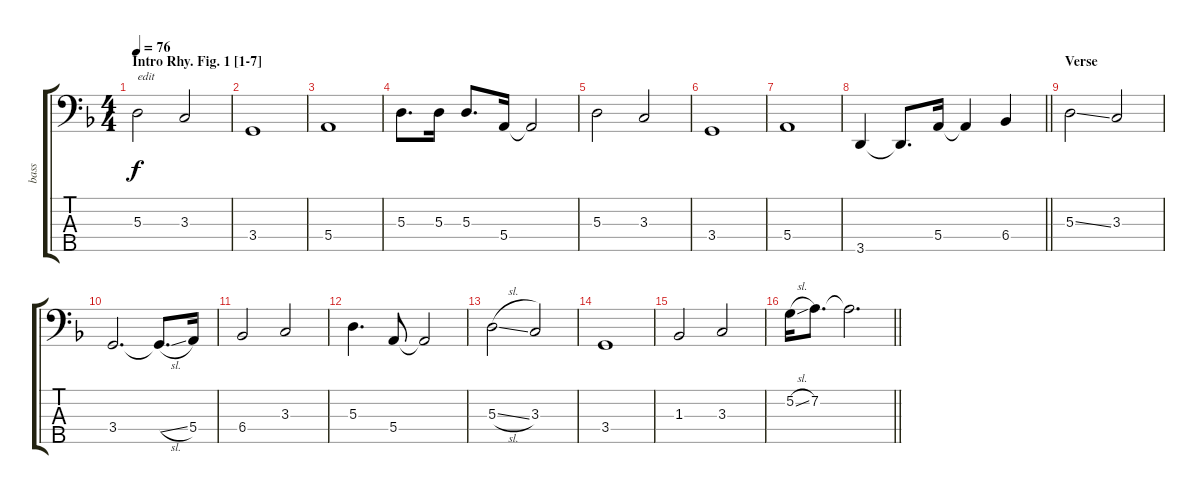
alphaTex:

\track ("bass" "bass") {instrument fretlessbass}
\staff {score tabs}
\tuning (G2 D2 A1 E1 B0) {hide}
\ts (4 4)
\section ("" "Intro Rhy. Fig. 1 [1-7]")
\tempo 76
\clef f4
\ks f
5.3.2{txt "edit" dy f instrument fretlessbass} 3.3.2 |
3.4.1 |
5.4.1 |
5.3.8{d} 5.3.16 5.3.8{d} 5.4.16 5.4{t}.2 |
5.3.2 3.3.2 |
3.4.1 |
5.4.1 |
\barLineRight lightlight
3.5.4 3.5{t}.8{d} 5.4.16 5.4{t}.4 6.4.4 |
\section ("" "Verse")
5.3{ss}.2 3.3.2 |
3.4.2{d} 3.4{sl t}.8{d} 5.4.16 |
6.4.2 3.3.2 |
5.3.4{d} 5.4.8 5.4{t}.2 |
5.3{sl}.2 3.3.2 |
3.4.1 |
1.3.2 3.3.2 |
\barLineRight lightlight
5.2{sl}.16 7.2.8{d} 7.2{t}.2{d}
